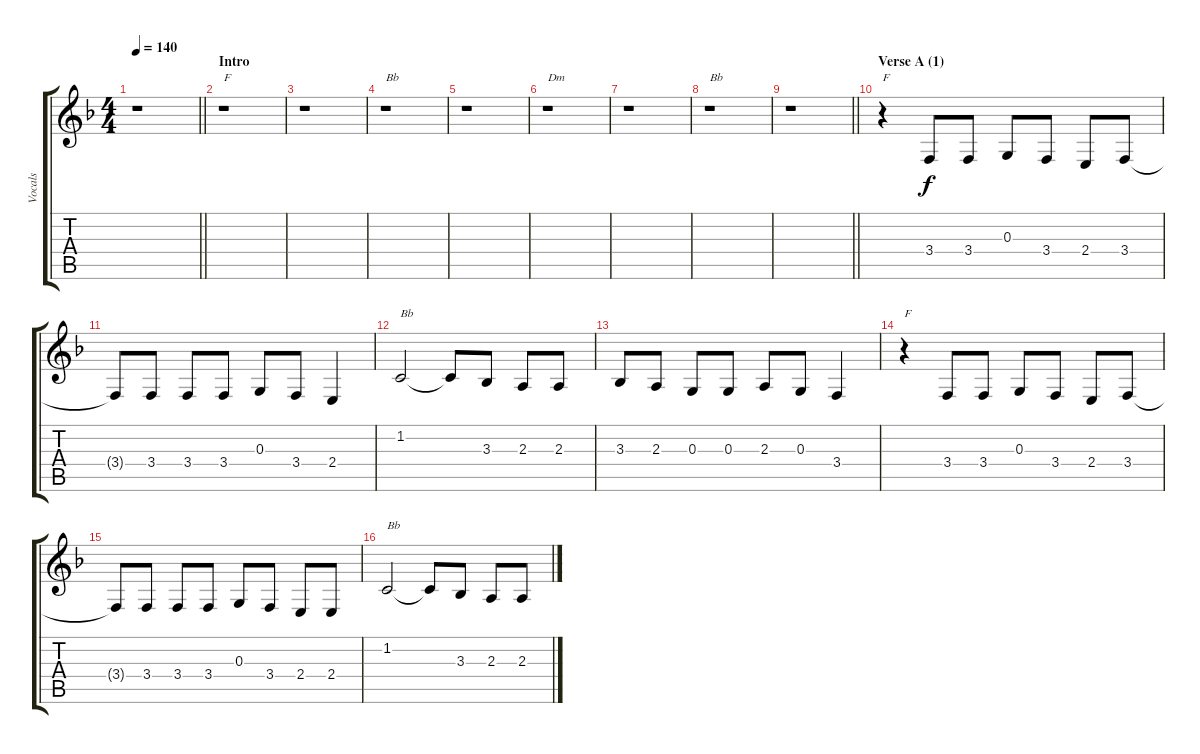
\track ("Vocals" "Vocals") {instrument sopranosax}
\staff {score tabs}
\tuning (E4 B3 G3 D3 A2 E2) {hide}
\ts (4 4)
\tempo 140
\clef g2
\barLineRight lightlight
\ks f
r.1{dy f instrument sopranosax} |
\section ("" "Intro")
r.1{txt "F"} |
r.1 |
r.1{txt "Bb"} |
r.1 |
r.1{txt "Dm"} |
r.1 |
r.1{txt "Bb"} |
\barLineRight lightlight
r.1 |
\section ("" "Verse A (1)")
r.4{txt "F"} 3.4.8 3.4.8 0.3.8 3.4.8 2.4.8 3.4.8 |
3.4{t}.8 3.4.8 3.4.8 3.4.8 0.3.8 3.4.8 2.4.4 |
1.2.2{txt "Bb"} 1.2{t}.8 3.3.8 2.3.8 2.3.8 |
3.3.8 2.3.8 0.3.8 0.3.8 2.3.8 0.3.8 3.4.4 |
r.4{txt "F"} 3.4.8 3.4.8 0.3.8 3.4.8 2.4.8 3.4.8 |
3.4{t}.8 3.4.8 3.4.8 3.4.8 0.3.8 3.4.8 2.4.8 2.4.8 |
1.2.2{txt "Bb"} 1.2{t}.8 3.3.8 2.3.8 2.3.8
